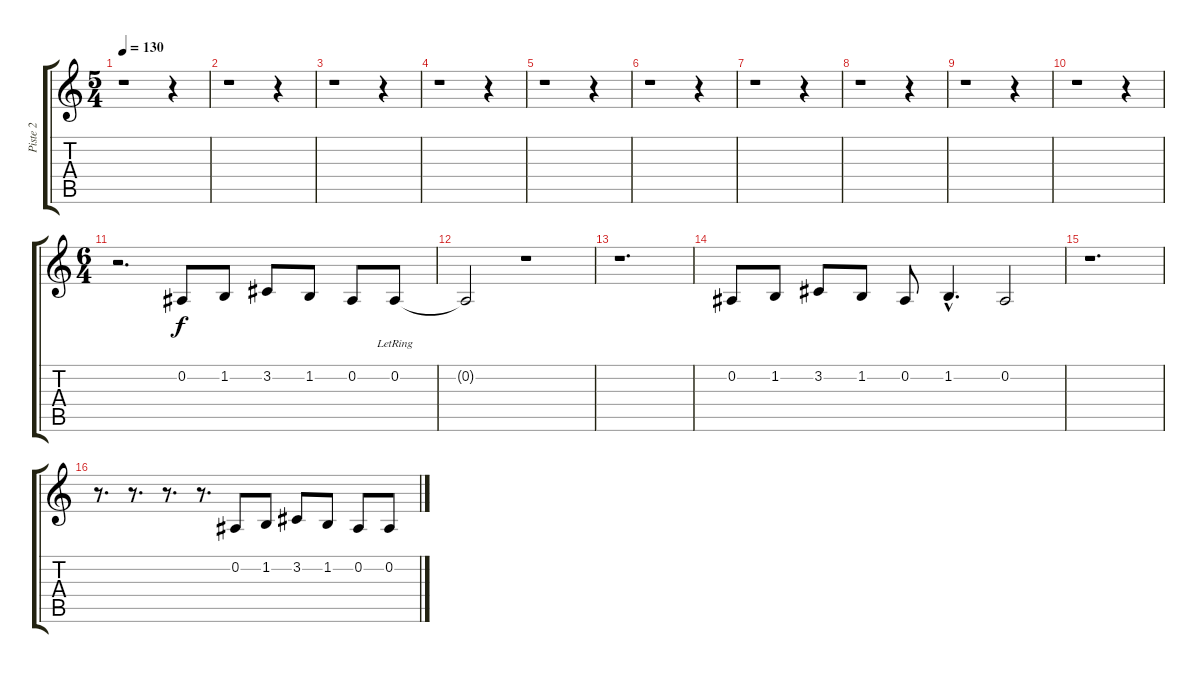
\track ("Piste 2" "Piste 2") {instrument flute}
\staff {score tabs}
\tuning (Eb4 Bb3 Gb3 Db3 Ab2 Eb2) {hide}
\ts (5 4)
\tempo 130
\clef g2
\ks c
r.1{dy f instrument flute} r.4 |
r.1 r.4 |
r.1 r.4 |
r.1 r.4 |
r.1 r.4 |
r.1 r.4 |
r.1 r.4 |
r.1 r.4 |
r.1 r.4 |
r.1 r.4 |
\ts (6 4)
r.2{d} 0.2.8 1.2.8 3.2.8 1.2.8 0.2.8 0.2{lr}.8 |
0.2{t}.2 r.1 |
r.1{d} |
0.2.8 1.2.8 3.2.8 1.2.8 0.2.8 1.2{hac}.4{d} 0.2.2 |
r.1{d} |
r.8{d} r.8{d} r.8{d} r.8{d} 0.2.8 1.2.8 3.2.8 1.2.8 0.2.8 0.2.8
